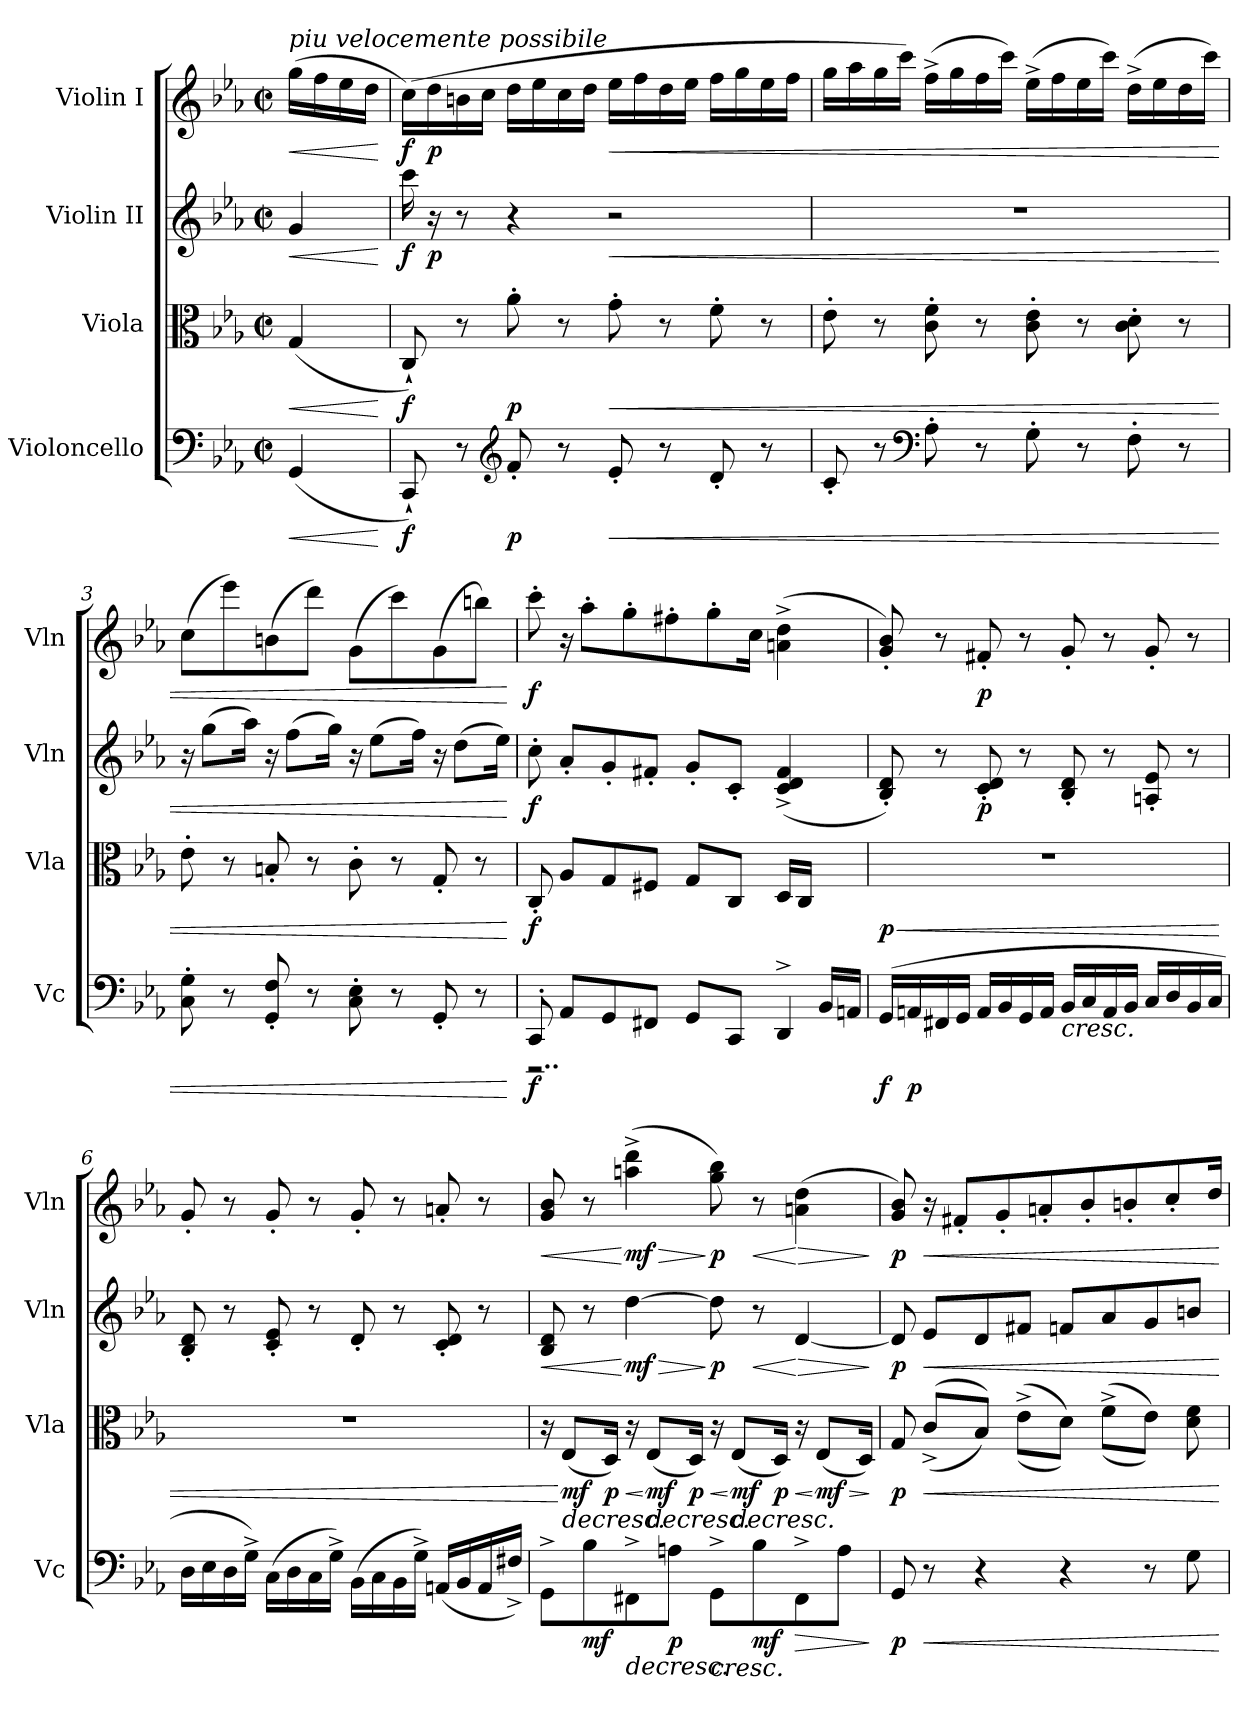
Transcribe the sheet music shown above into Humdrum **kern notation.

**kern	**dynam	**kern	**dynam	**kern	**dynam	**kern	**dynam
*part4	*part4	*part3	*part3	*part2	*part2	*part1	*part1
*staff4	*staff4	*staff3	*staff3	*staff2	*staff2	*staff1	*staff1
*I"Violoncello	*	*I"Viola	*	*I"Violin II	*	*I"Violin I	*
*I'Vc	*	*I'Vla	*	*I'Vln	*	*I'Vln	*
*clefF4	*	*clefC3	*	*clefG2	*	*clefG2	*
*k[b-e-a-]	*	*k[b-e-a-]	*	*k[b-e-a-]	*	*k[b-e-a-]	*
*M2/2	*	*M2/2	*	*M2/2	*	*M2/2	*
*met(c|)	*	*met(c|)	*	*met(c|)	*	*met(c|)	*
*MM150	*	*MM150	*	*MM150	*	*MM150	*
=	=	=	=	=	=	=	=
!	!	!	!	!	!	!LO:TX:a:i:t=piu velocemente possibile	!
!	!LO:HP:b	!	!LO:HP:b	!	!LO:HP:b	!	!LO:HP:b
(<4GG/	<	(<4G/	<	4g/	<	(>16gg\LL	<
.	.	.	.	.	.	16ff\	.
.	.	.	.	.	.	16ee-\	.
.	.	.	.	.	.	16dd\JJ	.
.	[	.	[	.	[	.	[
=1	=1	=1	=1	=1	=1	=1	=1
!	!LO:DY:b	!	!LO:DY:b	!	!LO:DY:b	!	!LO:DY:b
8CC`/)	f	8C`/)	f	16ccc\	f	(>16cc\LL)	f
!	!	!	!	!	!LO:DY:b	!	!LO:DY:b
.	.	.	.	16r	p	16dd\	p
8r	.	8r	.	8r	.	16bn\	.
.	.	.	.	.	.	16cc\JJ	.
*clefG2	*	*	*	*	*	*	*
!	!LO:DY:b	!	!LO:DY:b	!	!	!	!
8f'/	p	8a-'\	p	4r	.	16dd\LL	.
.	.	.	.	.	.	16ee-\	.
8r	.	8r	.	.	.	16cc\	.
.	.	.	.	.	.	16dd\JJ	.
!	!LO:HP:b	!	!LO:HP:b	!	!LO:HP:b	!	!LO:HP:b
8e-'/	<	8g'\	<	2r	<	16ee-\LL	<
.	.	.	.	.	.	16ff\	.
8r	.	8r	.	.	.	16dd\	.
.	.	.	.	.	.	16ee-\JJ	.
8d'/	.	8f'\	.	.	.	16ff\LL	.
.	.	.	.	.	.	16gg\	.
8r	.	8r	.	.	.	16ee-\	.
.	.	.	.	.	.	16ff\JJ	.
=2	=2	=2	=2	=2	=2	=2	=2
8c'/	.	8e-'\	.	1r	.	16gg\LL	.
.	.	.	.	.	.	16aa-\	.
8r	.	8r	.	.	.	16gg\	.
.	.	.	.	.	.	16ccc\JJ)	.
*clefF4	*	*	*	*	*	*	*
8A-'\	.	8c\' 8f\'	.	.	.	(>16ff^\LL	.
.	.	.	.	.	.	16gg\	.
8r	.	8r	.	.	.	16ff\	.
.	.	.	.	.	.	16ccc\JJ)	.
8G'\	.	8c\' 8e-\'	.	.	.	(>16ee-^\LL	.
.	.	.	.	.	.	16ff\	.
8r	.	8r	.	.	.	16ee-\	.
.	.	.	.	.	.	16ccc\JJ)	.
8F'\	.	8c\' 8d\'	.	.	.	(>16dd^\LL	.
.	.	.	.	.	.	16ee-\	.
8r	.	8r	.	.	.	16dd\	.
.	.	.	.	.	.	16ccc\JJ)	.
!!LO:LB:g=z
=3	=3	=3	=3	=3	=3	=3	=3
8C\' 8G\'	.	8e-'\	.	16r	.	(>8cc\L	.
.	.	.	.	(>8gg\L	.	.	.
8r	.	8r	.	.	.	8eee-\)	.
.	.	.	.	16aa-\Jk)	.	.	.
8GG/' 8F/'	.	8Bn'/	.	16r	.	(>8bn\	.
.	.	.	.	(>8ff\L	.	.	.
8r	.	8r	.	.	.	8ddd\J)	.
.	.	.	.	16gg\Jk)	.	.	.
8C\' 8E-\'	.	8c'\	.	16r	.	(>8g\L	.
.	.	.	.	(>8ee-\L	.	.	.
8r	.	8r	.	.	.	8ccc\)	.
.	.	.	.	16ff\Jk)	.	.	.
8GG'/	.	8G'/	.	16r	.	(>8g\	.
.	.	.	.	(>8dd\L	.	.	.
8r	.	8r	.	.	.	8bbn\J)	.
.	.	.	.	16ee-\Jk)	.	.	.
.	[	.	[	.	[	.	[
=4	=4	=4	=4	=4	=4	=4	=4
*^	*	*	*	*	*	*	*
!	!	!LO:DY:b	!	!LO:DY:b	!	!LO:DY:b	!	!LO:DY:b
8CC'/	2..r	f	8C'/	f	8cc'\	f	8ccc'\	f
8AA-/L	.	.	8A-/L	.	8a-'/L	.	16r	.
.	.	.	.	.	.	.	8aa-'\L	.
8GG/	.	.	8G/	.	8g'/	.	.	.
.	.	.	.	.	.	.	8gg'\	.
8FF#X/J	.	.	8F#X/J	.	8f#X'/J	.	.	.
.	.	.	.	.	.	.	8ff#X'\	.
8GG/L	.	.	8G/L	.	8g'/L	.	.	.
.	.	.	.	.	.	.	8gg'\	.
8CC/J	.	.	8C/J	.	8c'/J	.	.	.
.	.	.	.	.	.	.	16cc\Jk	.
4DD^/	.	.	16D/LL	.	(<4c/^ 4d/^ 4f#/^	.	(>4an\^ 4dd\^	.
.	.	.	16C/JJ	.	.	.	.	.
.	16BB-/LL	.	8ryy	.	.	.	.	.
.	16AAn/JJ	.	.	.	.	.	.	.
!!LO:PB:g=z
=5	=5	=5	=5	=5	=5	=5	=5	=5
!	!	!LO:DY:b	!	!LO:HP:b	!	!	!	!
!	!	!	!	!LO:DY:n=1:b	!	!	!	!
*v	*v	*	*	*	*	*	*	*
(>16GG/LL	f	1r	< p	8B-/' 8d/')	.	8g/' 8b-/')	.
!	!LO:DY:b	!	!	!	!	!	!
16AAn/	p	.	.	.	.	.	.
16FF#X/	.	.	.	8r	.	8r	.
16GG/JJ	.	.	.	.	.	.	.
!	!	!	!	!	!LO:DY:b	!	!LO:DY:b
16AA/LL	.	.	.	8c/' 8d/'	p	8f#X'/	p
16BB-/	.	.	.	.	.	.	.
16GG/	.	.	.	8r	.	8r	.
16AA/JJ	.	.	.	.	.	.	.
!	!LO:HP:b	!	!	!	!	!	!
16BB-/LL	<	.	.	8B-/' 8d/'	.	8g'/	.
16C/	.	.	.	.	.	.	.
16AA/	.	.	.	8r	.	8r	.
16BB-/JJ	.	.	.	.	.	.	.
16C/LL	.	.	.	8An/' 8e-/'	.	8g'/	.
16D/	.	.	.	.	.	.	.
16BB-/	.	.	.	8r	.	8r	.
16C/JJ	.	.	.	.	.	.	.
=6	=6	=6	=6	=6	=6	=6	=6
16D\LL	.	1r	.	8B-/' 8d/'	.	8g'/	.
16E-\	.	.	.	.	.	.	.
16D\	.	.	.	8r	.	8r	.
16G^\JJ)	.	.	.	.	.	.	.
(>16C\LL	.	.	.	8c/' 8e-/'	.	8g'/	.
16D\	.	.	.	.	.	.	.
16C\	.	.	.	8r	.	8r	.
16G^\JJ)	.	.	.	.	.	.	.
(>16BB-\LL	.	.	.	8d'/	.	8g'/	.
16C\	.	.	.	.	.	.	.
16BB-\	.	.	.	8r	.	8r	.
16G^\JJ)	.	.	.	.	.	.	.
(<16AAn/LL	.	.	.	8c/' 8d/'	.	8an'/	.
16BB-/	.	.	.	.	.	.	.
16AA/	.	.	.	8r	.	8r	.
16F#X^/JJ)	.	.	.	.	.	.	.
!!LO:LB:g=z
=7	=7	=7	=7	=7	=7	=7	=7
!	!	!	!	!	!LO:HP:b	!	!LO:HP:b
8GG^\L	.	16r	.	8B-/ 8d/	<	8g/ 8b-/	<
!	!	!	!LO:HP:n=1:b	!	!	!	!
!	!	!	!LO:DY:n=1:b	!	!	!	!
.	.	(<8E-/L	[ > mf	.	.	.	.
!	!LO:DY:b	!	!	!	!	!	!
8B-\	mf	.	.	8r	.	8r	.
!	!	!	!LO:DY:n=2:b	!	!	!	!
.	.	16D/Jk)	p	.	.	.	.
!	!LO:HP:n=1:b	!	!LO:HP:n=1:b	!	!LO:HP:n=1:b	!	!LO:HP:n=1:b
!	!	!	!	!	!LO:DY:n=1:b	!	!LO:DY:n=1:b
8FF#X^\	[ >	16r	] <	[4dd\	[ > mf	(>4aan\^ 4ddd\^	[ > mf
!	!	!	!LO:HP:n=1:b	!	!	!	!
!	!	!	!LO:DY:n=3:b	!	!	!	!
.	.	(<8E-/L	[ > mf	.	.	.	.
!	!LO:DY:b	!	!	!	!	!	!
8An\J	p	.	.	.	.	.	.
!	!	!	!LO:DY:n=4:b	!	!	!	!
.	.	16D/Jk)	p	.	.	.	.
!	!LO:HP:n=1:b	!	!LO:HP:n=1:b	!	!LO:DY:n=2:b	!	!LO:DY:n=2:b
8GG^\L	] <	16r	] <	8dd\]	] p	8gg\ 8bb-\)	] p
!	!	!	!LO:HP:n=1:b	!	!	!	!
!	!	!	!LO:DY:n=5:b	!	!	!	!
.	.	(<8E-/L	[ > mf	.	.	.	.
!	!LO:DY:b	!	!	!	!LO:HP:b	!	!LO:HP:b
8B-\	mf	.	.	8r	<	8r	<
!	!	!	!LO:DY:n=6:b	!	!	!	!
.	.	16D/Jk)	p	.	.	.	.
!	!LO:HP:n=1:b	!	!LO:HP:n=1:b	!	!LO:HP:n=1:b	!	!LO:HP:n=1:b
8FF#^\	[ >	16r	] <	[4d/	[ >	(>4an\ 4dd\	[ >
!	!	!	!LO:HP:n=1:b	!	!	!	!
!	!	!	!LO:DY:n=7:b	!	!	!	!
.	.	(<8E-/L	[ > mf	.	.	.	.
8A\J	.	.	.	.	.	.	.
.	.	16D/Jk)	.	.	.	.	.
.	]	.	]	.	]	.	]
=8	=8	=8	=8	=8	=8	=8	=8
!	!LO:DY:b	!	!LO:DY:b	!	!LO:DY:b	!	!LO:DY:b
8GG/	p	8G/	p	8d/]	p	8g/ 8b-/)	p
!	!LO:HP:b	!	!LO:HP:b	!	!LO:HP:b	!	!LO:HP:b
8r	<	(<(<8c^/L	<	8e-/L	<	16r	<
.	.	.	.	.	.	8f#X'/L	.
4r	.	8B-/J))	.	8d/	.	.	.
.	.	.	.	.	.	8g'/	.
.	.	(>(>8e-^\L	.	8f#X/J	.	.	.
.	.	.	.	.	.	8an'/	.
4r	.	8d\J))	.	8fn/L	.	.	.
.	.	.	.	.	.	8b-'/	.
.	.	(>(>8f^\L	.	8a-/	.	.	.
.	.	.	.	.	.	8bn'/	.
8r	.	8e-\J))	.	8g/	.	.	.
.	.	.	.	.	.	8cc'/	.
8G\	.	8d\ 8f\	.	8bn/J	.	.	.
.	.	.	.	.	.	16dd/Jk	.
.	[	.	[	.	[	.	[
=	=	=	=	=	=	=	=
*-	*-	*-	*-	*-	*-	*-	*-
